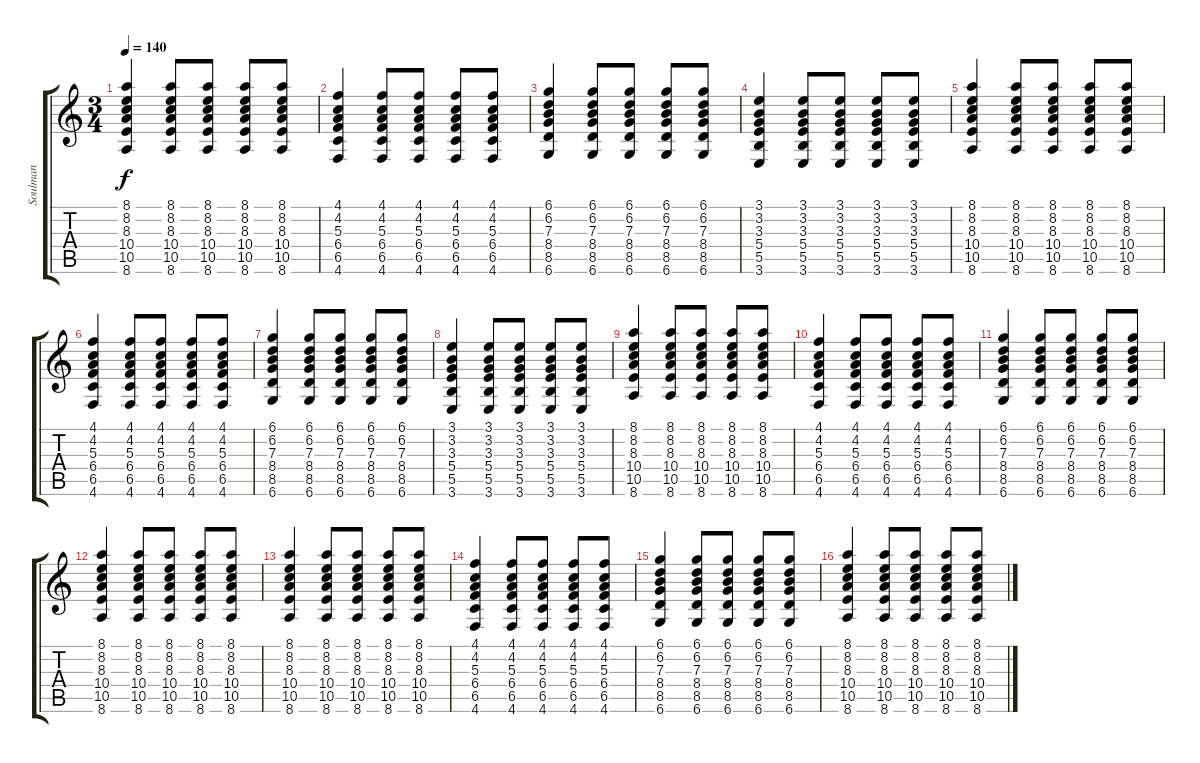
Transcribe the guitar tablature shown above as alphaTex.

\track ("Soulman" "Soulman") {instrument distortionguitar}
\staff {score tabs}
\tuning (Db4 Ab3 E3 B2 Gb2 Db2) {hide}
\ts (3 4)
\tempo 140
\clef g2
\ks c
(8.1 8.2 8.3 10.4 10.5 8.6).4{dy f} (8.1 8.2 8.3 10.4 10.5 8.6).8 (8.1 8.2 8.3 10.4 10.5 8.6).8 (8.1 8.2 8.3 10.4 10.5 8.6).8 (8.1 8.2 8.3 10.4 10.5 8.6).8 |
(4.1 4.2 5.3 6.4 6.5 4.6).4 (4.1 4.2 5.3 6.4 6.5 4.6).8 (4.1 4.2 5.3 6.4 6.5 4.6).8 (4.1 4.2 5.3 6.4 6.5 4.6).8 (4.1 4.2 5.3 6.4 6.5 4.6).8 |
(6.1 6.2 7.3 8.4 8.5 6.6).4 (6.1 6.2 7.3 8.4 8.5 6.6).8 (6.1 6.2 7.3 8.4 8.5 6.6).8 (6.1 6.2 7.3 8.4 8.5 6.6).8 (6.1 6.2 7.3 8.4 8.5 6.6).8 |
(3.1 3.2 3.3 5.4 5.5 3.6).4 (3.1 3.2 3.3 5.4 5.5 3.6).8 (3.1 3.2 3.3 5.4 5.5 3.6).8 (3.1 3.2 3.3 5.4 5.5 3.6).8 (3.1 3.2 3.3 5.4 5.5 3.6).8 |
(8.1 8.2 8.3 10.4 10.5 8.6).4 (8.1 8.2 8.3 10.4 10.5 8.6).8 (8.1 8.2 8.3 10.4 10.5 8.6).8 (8.1 8.2 8.3 10.4 10.5 8.6).8 (8.1 8.2 8.3 10.4 10.5 8.6).8 |
(4.1 4.2 5.3 6.4 6.5 4.6).4 (4.1 4.2 5.3 6.4 6.5 4.6).8 (4.1 4.2 5.3 6.4 6.5 4.6).8 (4.1 4.2 5.3 6.4 6.5 4.6).8 (4.1 4.2 5.3 6.4 6.5 4.6).8 |
(6.1 6.2 7.3 8.4 8.5 6.6).4 (6.1 6.2 7.3 8.4 8.5 6.6).8 (6.1 6.2 7.3 8.4 8.5 6.6).8 (6.1 6.2 7.3 8.4 8.5 6.6).8 (6.1 6.2 7.3 8.4 8.5 6.6).8 |
(3.1 3.2 3.3 5.4 5.5 3.6).4 (3.1 3.2 3.3 5.4 5.5 3.6).8 (3.1 3.2 3.3 5.4 5.5 3.6).8 (3.1 3.2 3.3 5.4 5.5 3.6).8 (3.1 3.2 3.3 5.4 5.5 3.6).8 |
(8.1 8.2 8.3 10.4 10.5 8.6).4 (8.1 8.2 8.3 10.4 10.5 8.6).8 (8.1 8.2 8.3 10.4 10.5 8.6).8 (8.1 8.2 8.3 10.4 10.5 8.6).8 (8.1 8.2 8.3 10.4 10.5 8.6).8 |
(4.1 4.2 5.3 6.4 6.5 4.6).4 (4.1 4.2 5.3 6.4 6.5 4.6).8 (4.1 4.2 5.3 6.4 6.5 4.6).8 (4.1 4.2 5.3 6.4 6.5 4.6).8 (4.1 4.2 5.3 6.4 6.5 4.6).8 |
(6.1 6.2 7.3 8.4 8.5 6.6).4 (6.1 6.2 7.3 8.4 8.5 6.6).8 (6.1 6.2 7.3 8.4 8.5 6.6).8 (6.1 6.2 7.3 8.4 8.5 6.6).8 (6.1 6.2 7.3 8.4 8.5 6.6).8 |
(8.1 8.2 8.3 10.4 10.5 8.6).4 (8.1 8.2 8.3 10.4 10.5 8.6).8 (8.1 8.2 8.3 10.4 10.5 8.6).8 (8.1 8.2 8.3 10.4 10.5 8.6).8 (8.1 8.2 8.3 10.4 10.5 8.6).8 |
(8.1 8.2 8.3 10.4 10.5 8.6).4 (8.1 8.2 8.3 10.4 10.5 8.6).8 (8.1 8.2 8.3 10.4 10.5 8.6).8 (8.1 8.2 8.3 10.4 10.5 8.6).8 (8.1 8.2 8.3 10.4 10.5 8.6).8 |
(4.1 4.2 5.3 6.4 6.5 4.6).4 (4.1 4.2 5.3 6.4 6.5 4.6).8 (4.1 4.2 5.3 6.4 6.5 4.6).8 (4.1 4.2 5.3 6.4 6.5 4.6).8 (4.1 4.2 5.3 6.4 6.5 4.6).8 |
(6.1 6.2 7.3 8.4 8.5 6.6).4 (6.1 6.2 7.3 8.4 8.5 6.6).8 (6.1 6.2 7.3 8.4 8.5 6.6).8 (6.1 6.2 7.3 8.4 8.5 6.6).8 (6.1 6.2 7.3 8.4 8.5 6.6).8 |
(8.1 8.2 8.3 10.4 10.5 8.6).4 (8.1 8.2 8.3 10.4 10.5 8.6).8 (8.1 8.2 8.3 10.4 10.5 8.6).8 (8.1 8.2 8.3 10.4 10.5 8.6).8 (8.1 8.2 8.3 10.4 10.5 8.6).8
